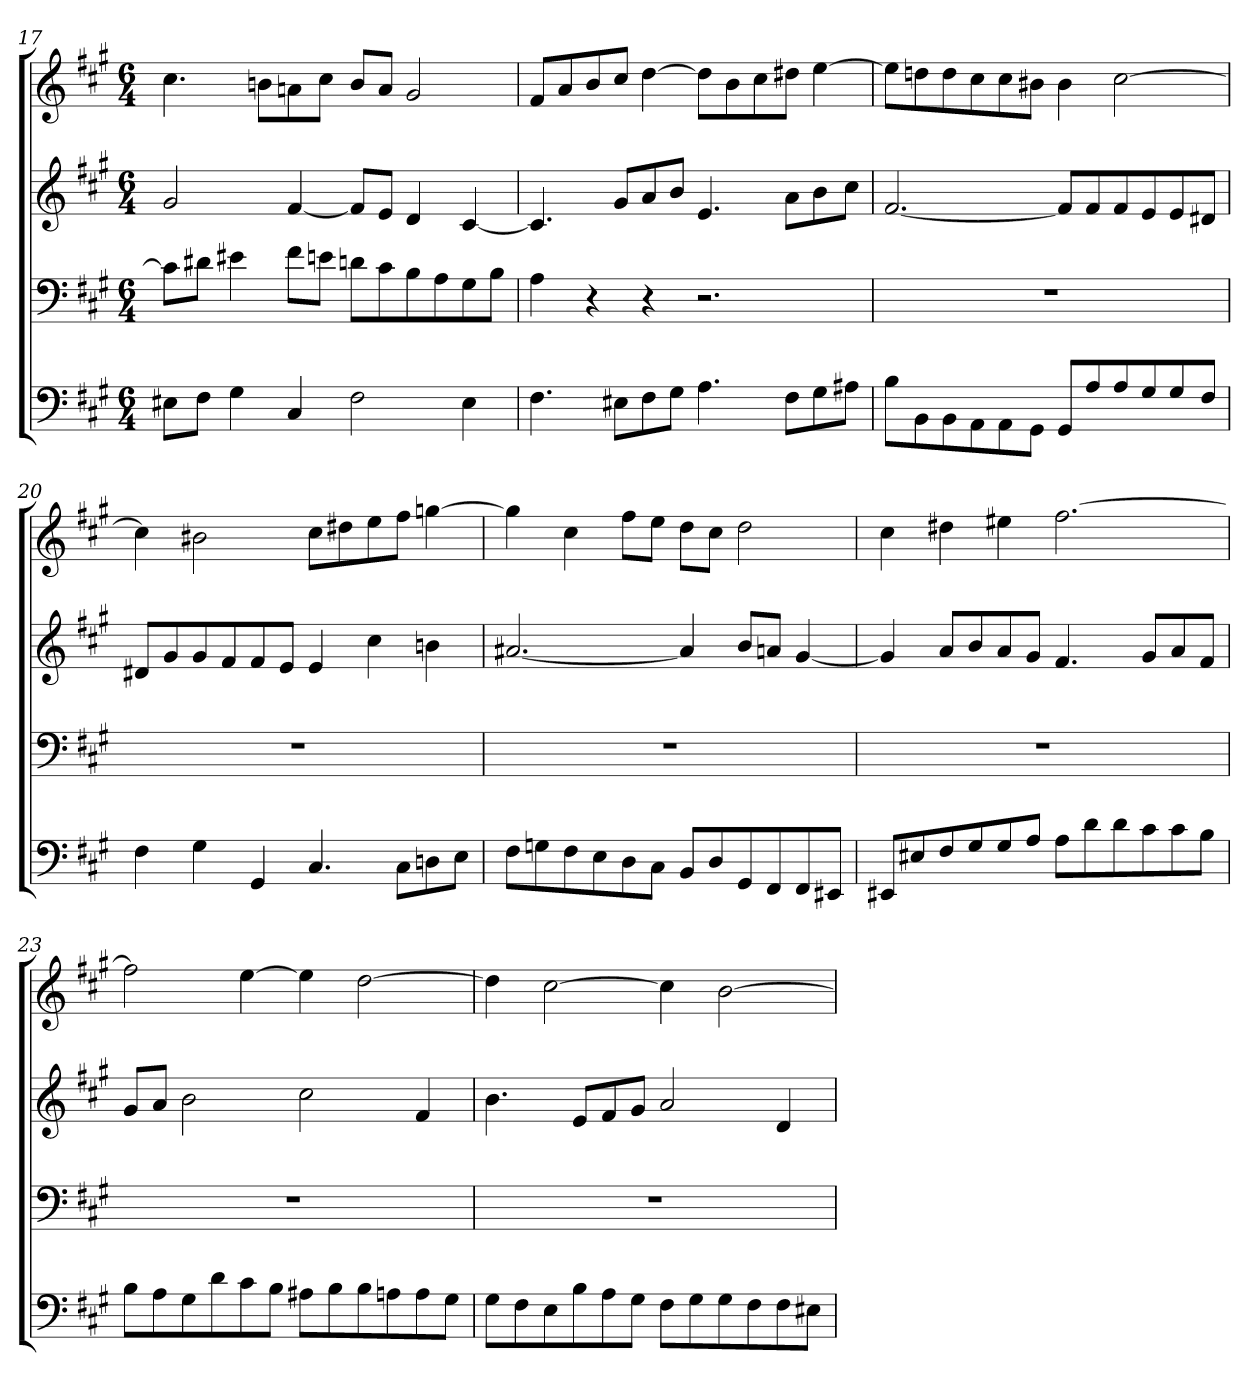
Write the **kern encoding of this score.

**kern	**kern	**kern	**kern
*part4	*part3	*part2	*part1
*staff4	*staff3	*staff2	*staff1
*clefF4	*clefF4	*clefG2	*clefG2
*k[f#c#g#]	*k[f#c#g#]	*k[f#c#g#]	*k[f#c#g#]
*f#:	*f#:	*f#:	*f#:
*M6/4	*M6/4	*M6/4	*M6/4
=17	=17	=17	=17
8E#X\L	8c#\L]	2g#	4.cc#
8F#\J	8d#X\J	.	.
4G#	4e#X	.	.
.	.	.	8bn\L
4C#	8f#\L	[4f#	8an\
.	8en\J	.	8cc#\J
2F#	8dn\L	8f#/L]	8b/L
.	8c#\	8e/J	8a/J
.	8B\	4d	2g#
.	8A\	.	.
4E#	8G#\	[4c#	.
.	8B\J	.	.
=18	=18	=18	=18
4.F#	4A	4.c#]	8f#/L
.	.	.	8a/
.	4r	.	8b/
8E#X\L	.	8g#/L	8cc#/J
8F#\	4r	8a/	[4dd
8G#\J	.	8b/J	.
4.A	2.r	4.e	8dd\L]
.	.	.	8b\
.	.	.	8cc#\
8F#\L	.	8a\L	8dd#X\J
8G#\	.	8b\	[4ee
8A#X\J	.	8cc#\J	.
=19	=19	=19	=19
8B\L	1.r	[2.f#	8ee\L]
8BB\	.	.	8ddn\
8BB\	.	.	8dd\
8AA\	.	.	8cc#\
8AA\	.	.	8cc#\
8GG#\J	.	.	8b#X\J
8GG#/L	.	8f#/L]	4b#
8A/	.	8f#/	.
8A/	.	8f#/	[2cc#
8G#/	.	8e/	.
8G#/	.	8e/	.
8F#/J	.	8d#X/J	.
=20	=20	=20	=20
4F#	1.r	8d#X/L	4cc#]
.	.	8g#/	.
4G#	.	8g#/	2b#X
.	.	8f#/	.
4GG#	.	8f#/	.
.	.	8e/J	.
4.C#	.	4e	8cc#\L
.	.	.	8dd#X\
.	.	4cc#	8ee\
8C#\L	.	.	8ff#\J
8Dn\	.	4bn	[4ggn
8E\J	.	.	.
=21	=21	=21	=21
8F#\L	1.r	[2.a#X	4gg]
8Gn\	.	.	.
8F#\	.	.	4cc#
8E\	.	.	.
8D\	.	.	8ff#\L
8C#\J	.	.	8ee\J
8BB/L	.	4a#]	8dd\L
8D/	.	.	8cc#\J
8GG#/	.	8b/L	2dd
8FF#/	.	8an/J	.
8FF#/	.	[4g#	.
8EE#X/J	.	.	.
=22	=22	=22	=22
8EE#X/L	1.r	4g#]	4cc#
8E#X/	.	.	.
8F#/	.	8a/L	4dd#X
8G#/	.	8b/	.
8G#/	.	8a/	4ee#X
8A/J	.	8g#/J	.
8A\L	.	4.f#	[2.ff#
8d\	.	.	.
8d\	.	.	.
8c#\	.	8g#/L	.
8c#\	.	8a/	.
8B\J	.	8f#/J	.
=23	=23	=23	=23
8B\L	1.r	8g#/L	2ff#]
8A\	.	8a/J	.
8G#\	.	2b	.
8d\	.	.	.
8c#\	.	.	[4ee
8B\J	.	.	.
8A#X\L	.	2cc#	4ee]
8B\	.	.	.
8B\	.	.	[2dd
8An\	.	.	.
8A\	.	4f#	.
8G#\J	.	.	.
=24	=24	=24	=24
8G#\L	1.r	4.b	4dd]
8F#\	.	.	.
8E\	.	.	[2cc#
8B\	.	8e/L	.
8A\	.	8f#/	.
8G#\J	.	8g#/J	.
8F#\L	.	2a	4cc#]
8G#\	.	.	.
8G#\	.	.	[2b
8F#\	.	.	.
8F#\	.	4d	.
8E#X\J	.	.	.
=	=	=	=
*-	*-	*-	*-
